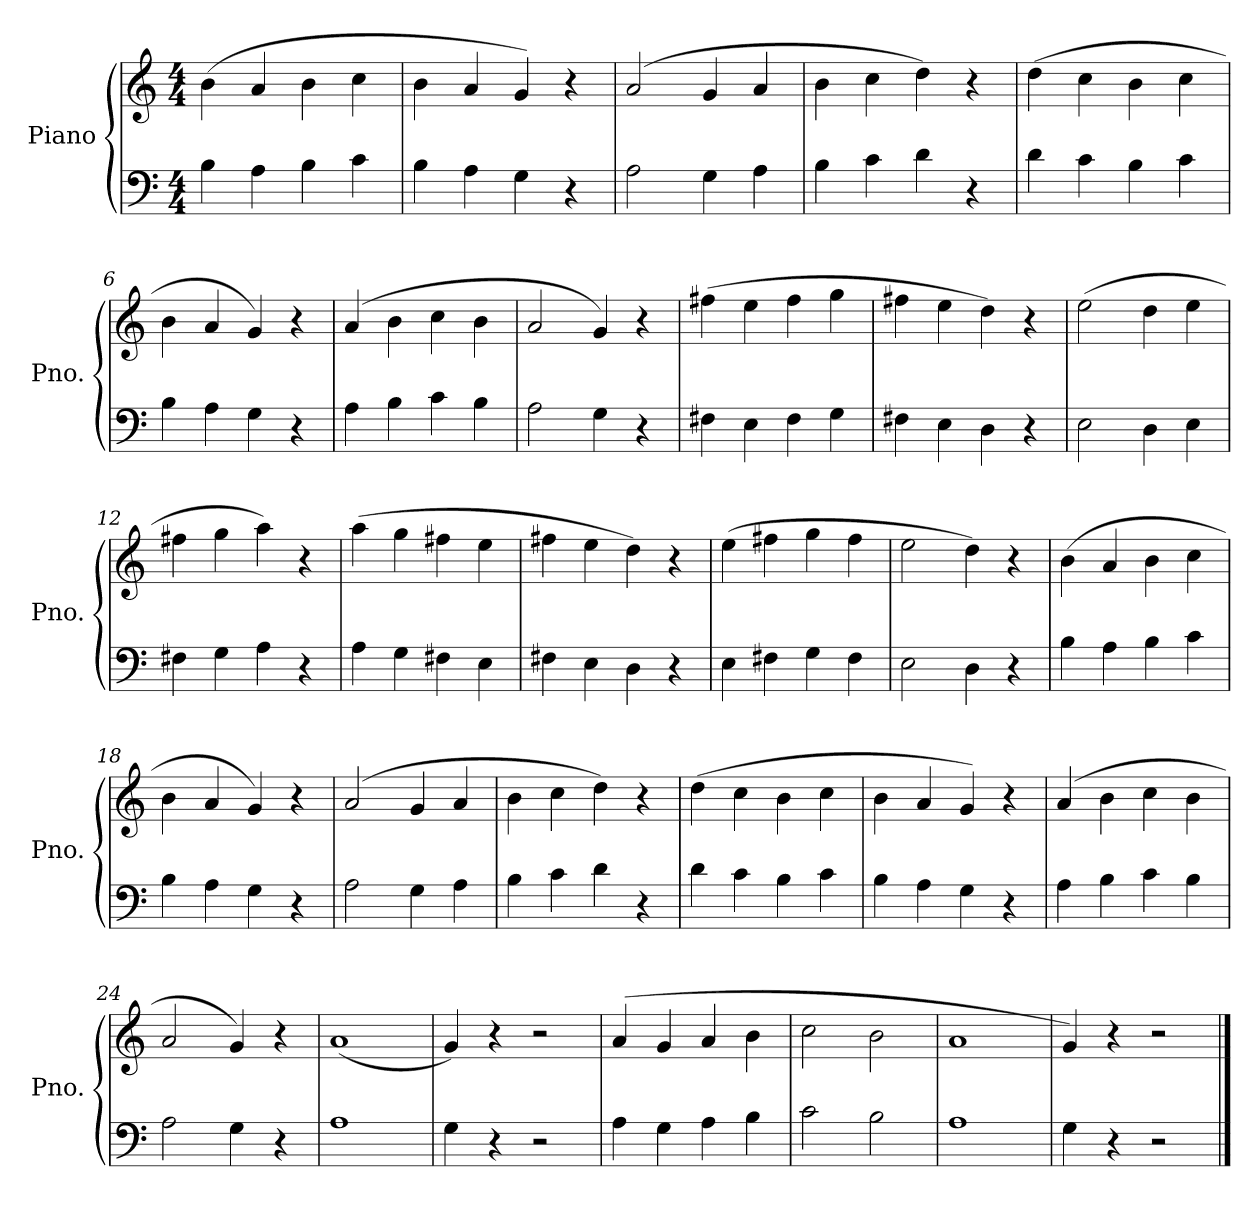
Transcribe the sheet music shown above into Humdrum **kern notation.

**kern	**kern
*part1	*part1
*staff2	*staff1
*I"Piano	*
*I'Pno.	*
*clefF4	*clefG2
*k[]	*k[]
*M4/4	*M4/4
*MM96	*MM96
=1	=1
4B\	(>4b\
4A\	4a/
4B\	4b\
4c\	4cc\
=2	=2
4B\	4b\
4A\	4a/
4G\	4g/)
4r	4r
=3	=3
2A\	(>2a/
4G\	4g/
4A\	4a/
=4	=4
4B\	4b\
4c\	4cc\
4d\	4dd\)
4r	4r
=5	=5
4d\	(>4dd\
4c\	4cc\
4B\	4b\
4c\	4cc\
=6	=6
4B\	4b\
4A\	4a/
4G\	4g/)
4r	4r
!!LO:LB:g=z
=7	=7
4A\	(>4a/
4B\	4b\
4c\	4cc\
4B\	4b\
=8	=8
2A\	2a/
4G\	4g/)
4r	4r
=9	=9
4F#X\	(>4ff#X\
4E\	4ee\
4F#\	4ff#\
4G\	4gg\
=10	=10
4F#X\	4ff#X\
4E\	4ee\
4D\	4dd\)
4r	4r
=11	=11
2E\	(>2ee\
4D\	4dd\
4E\	4ee\
=12	=12
4F#X\	4ff#X\
4G\	4gg\
4A\	4aa\)
4r	4r
!!LO:LB:g=z
=13	=13
4A\	(>4aa\
4G\	4gg\
4F#X\	4ff#X\
4E\	4ee\
=14	=14
4F#X\	4ff#X\
4E\	4ee\
4D\	4dd\)
4r	4r
=15	=15
4E\	(>4ee\
4F#X\	4ff#X\
4G\	4gg\
4F#\	4ff#\
=16	=16
2E\	2ee\
4D\	4dd\)
4r	4r
=17	=17
4B\	(>4b\
4A\	4a/
4B\	4b\
4c\	4cc\
=18	=18
4B\	4b\
4A\	4a/
4G\	4g/)
4r	4r
!!LO:LB:g=z
=19	=19
2A\	(>2a/
4G\	4g/
4A\	4a/
=20	=20
4B\	4b\
4c\	4cc\
4d\	4dd\)
4r	4r
=21	=21
4d\	(>4dd\
4c\	4cc\
4B\	4b\
4c\	4cc\
=22	=22
4B\	4b\
4A\	4a/
4G\	4g/)
4r	4r
=23	=23
4A\	(>4a/
4B\	4b\
4c\	4cc\
4B\	4b\
!!LO:LB:g=z
=24	=24
2A\	2a/
4G\	4g/)
4r	4r
=25	=25
1A	(<1a
=26	=26
4G\	4g/)
4r	4r
2r	2r
=27	=27
4A\	(>4a/
4G\	4g/
4A\	4a/
4B\	4b\
=28	=28
2c\	2cc\
2B\	2b\
=29	=29
1A	1a
=30	=30
4G\	4g/)
4r	4r
2r	2r
==	==
*-	*-
